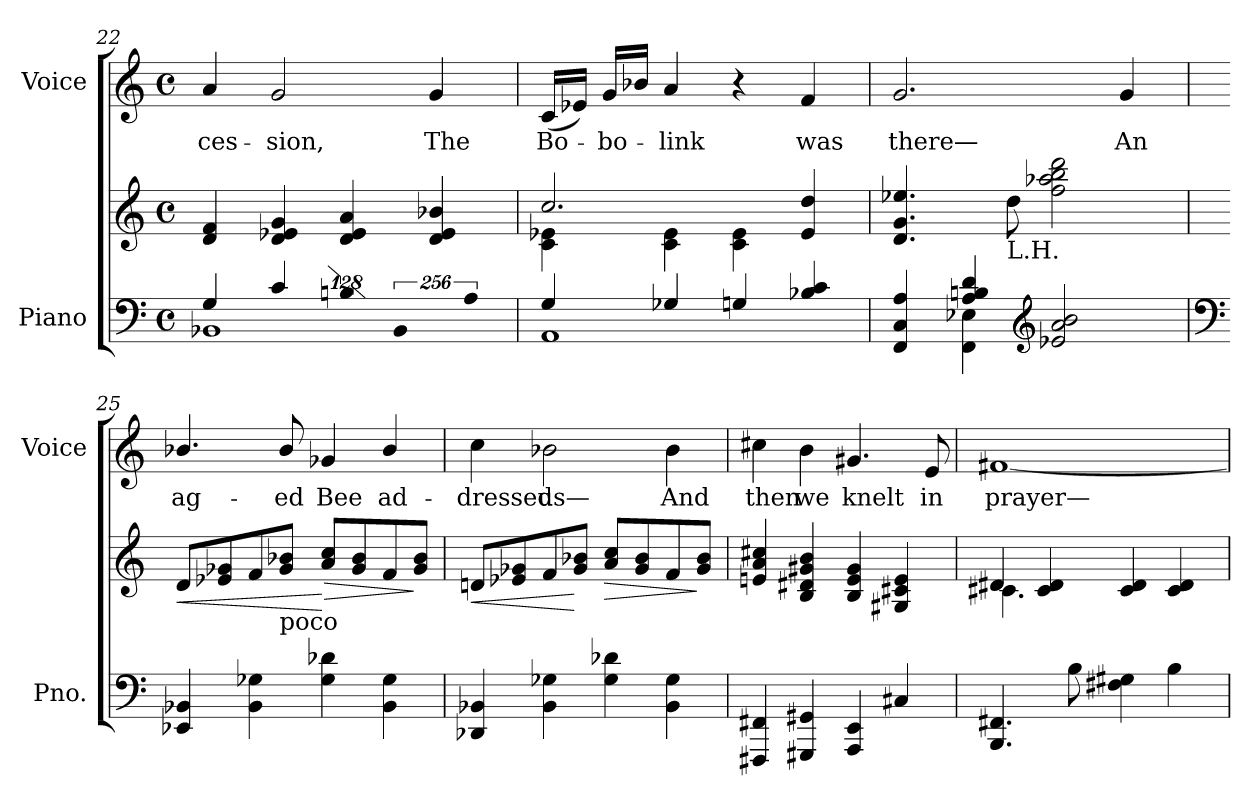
**kern	**kern	**dynam	**kern	**text
*part2	*part2	*part2	*part1	*part1
*staff3	*staff2	*staff2/3	*staff1	*staff1
*I"Piano	*	*	*I"Voice	*
*I'Pno.	*	*	*I'Voice	*
*clefF4	*clefG2	*	*clefG2	*
*k[]	*k[]	*	*k[]	*
*M4/4	*M4/4	*	*M4/4	*
*met(c)	*met(c)	*	*met(c)	*
=22	=22	=22	=22	=22
*^	*	*	*	*
!	!	!	!	!	!LO:LY:b:color=#000000
4Gi/	1BB-Xi	4di/ 4fi	.	4ai/	-ces-
!	!	!	!	!	!LO:LY:b:color=#000000
4ci/	.	4di/ 4e-Xi 4gi	.	2gi/	-sion,
!LO:N:vis=4	!	!	!	!	!
512%85Bni/	.	4di/ 4e-i 4ai	.	.	.
!LO:N:vis=4	!	!	!	!	!
1024%171BB-i/	.	.	.	.	.
!	!	!	!	!	!LO:LY:b:color=#000000
.	.	4di/ 4e-i 4b-Xi	.	4gi/	The
!LO:N:vis=4	!	!	!	!	!
1024%171Ai/	.	.	.	.	.
=23	=23	=23	=23	=23	=23
*	*	*^	*	*	*
!	!	!	!	!	!	!LO:LY:b:color=#000000
4Gi/	1AAi	2.cci/	4ci\ 4e-Xi	.	(16ci/LL	Bo-
.	.	.	.	.	16e-Xi/JJ)	.
!	!	!	!	!	!	!LO:LY:b:color=#000000
.	.	.	.	.	16gi/LL	-bo-
.	.	.	.	.	16b-Xi/JJ	.
!	!	!	!	!	!	!LO:LY:b:color=#000000
4G-Xi/	.	.	4ci\ 4e-i	.	4ai/	-link
4Gni/	.	.	4ci\ 4e-i	.	4r	.
!	!	!	!	!	!	!LO:LY:b:color=#000000
4B-Xi/ 4ci	.	4e-i/ 4ddi	4ryy	.	4fi/	was
*	*	*v	*v	*	*	*
!!LO:PB:g=z
=24	=24	=24	=24	=24	=24
*	*	*^	*	*	*
!	!	!	!	!	!	!LO:LY:b:color=#000000
*	*	*v	*v	*	*	*
4FFi/ 4Ci 4Ai	4ryy	4.di/ 4.gi 4.ee-Xi	.	2.gi/	there—
4Ai/ 4Bni 4di	4FFi\ 4E-Xi	.	.	.	.
!	!	!LO:TX:b:t=L.H.	!	!	!
.	.	8ddi\	.	.	.
*clefG2	*	*	*	*	*
2e-Xi/ 2ai 2bi	2ryy	2ffi\ 2aa-Xi 2bbi 2dddi	.	.	.
!	!	!	!	!	!LO:LY:b:color=#000000
.	.	.	.	4gi/	An
*v	*v	*	*	*	*
=25	=25	=25	=25	=25
*clefF4	*	*	*	*
!	!	!LO:HP:b	!	!
!	!	!	!	!LO:LY:b:color=#000000
4EE-Xi/ 4BB-Xi	8di/L	<	4.b-Xi/	ag-
.	8e-Xi/ 8g-Xi	.	.	.
4BB-i\ 4G-Xi	8fi/	.	.	.
!	!LO:TX:b:t=poco	!	!	!
!	!	!	!	!LO:LY:b:color=#000000
.	8g-i/ 8b-XiJ	.	8b-i/	-ed
!	!	!LO:HP:n=1:b	!	!
!	!	!	!	!LO:LY:b:color=#000000
4G-i\ 4d-Xi	8ai/ 8cciL	[ >	4g-Xi/	Bee
.	8g-i/ 8b-i	.	.	.
!	!	!	!	!LO:LY:b:color=#000000
4BB-i\ 4G-i	8fi/	.	4b-i/	ad-
.	8g-i/ 8b-iJ	]	.	.
=26	=26	=26	=26	=26
!	!	!LO:HP:b	!	!
!	!	!	!	!LO:LY:b:color=#000000
4DD-Xi/ 4BB-Xi	8dni/L	<	4cci\	-dressed
.	8e-Xi/ 8g-Xi	.	.	.
!	!	!	!	!LO:LY:b:color=#000000
4BB-i\ 4G-Xi	8fi/	.	2b-Xi\	us—
.	8g-i/ 8b-XiJ	[	.	.
!	!	!LO:HP:b	!	!
4G-i\ 4d-Xi	8ai/ 8cciL	>	.	.
.	8g-i/ 8b-i	.	.	.
!	!	!	!	!LO:LY:b:color=#000000
4BB-i\ 4G-i	8fi/	.	4b-i\	And
.	8g-i/ 8b-iJ	]	.	.
!!LO:LB:g=z
=27	=27	=27	=27	=27
!	!	!	!	!LO:LY:b:color=#000000
4FFF#Xi/ 4FF#Xi	4eni/ 4ai 4cc#Xi	.	4cc#Xi\	then
!	!	!	!	!LO:LY:b:color=#000000
4GGG#Xi/ 4GG#Xi	4Bi/ 4d#Xi 4g#Xi 4bi	.	4bi\	we
!	!	!	!	!LO:LY:b:color=#000000
4AAAi/ 4EEi	4Bi/ 4ei 4g#i	.	4.g#Xi/	knelt
4C#Xi/	4G#Xi/ 4c#Xi 4ei	.	.	.
!	!	!	!	!LO:LY:b:color=#000000
.	.	.	8ei/	in
=28	=28	=28	=28	=28
*	*^	*	*	*
!	!	!	!	!	!LO:LY:b:color=#000000
4.BBBi/ 4.FF#Xi	4d#Xi/	4.c#Xi\	.	[<1f#Xi	prayer—
.	4c#i/ 4d#i	.	.	.	.
8Bi\	.	2ryy	.	.	.
4F#Xi\ 4G#Xi	4c#i/ 4d#i	.	.	.	.
4Bi\	4c#i/ 4d#i	.	.	.	.
.	.	8ryy	.	.	.
*	*v	*v	*	*	*
=	=	=	=	=
*-	*-	*-	*-	*-
